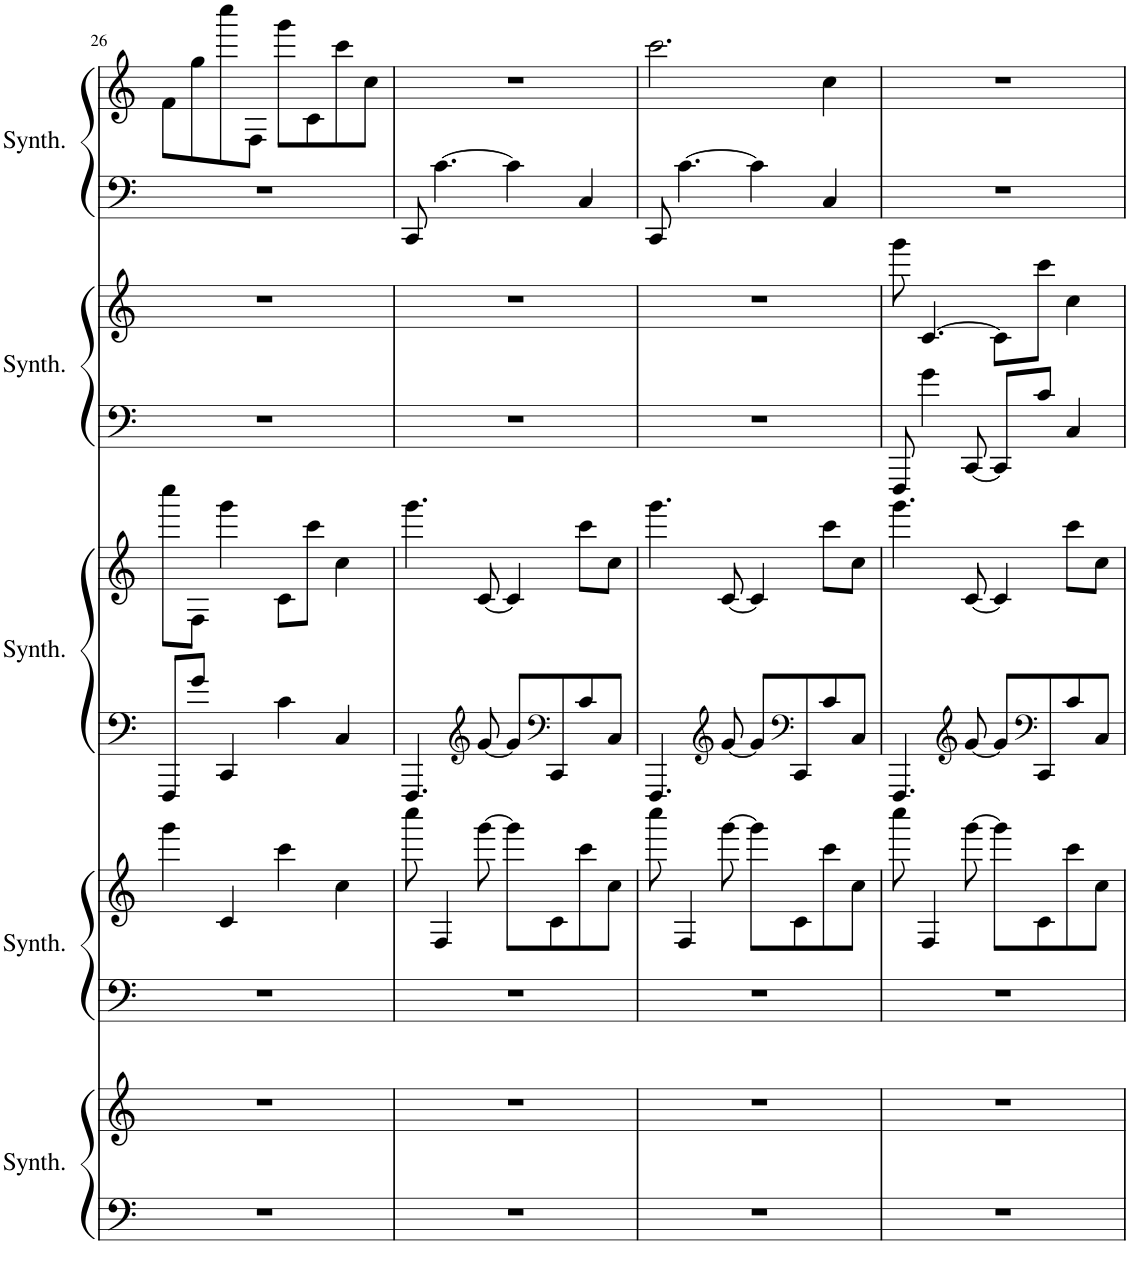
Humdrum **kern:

**kern	**kern	**kern	**kern	**kern	**kern	**kern	**kern	**kern	**kern
*part5	*part5	*part4	*part4	*part3	*part3	*part2	*part2	*part1	*part1
*staff10	*staff9	*staff8	*staff7	*staff6	*staff5	*staff4	*staff3	*staff2	*staff1
*I"Pad Synthesizer, Warm Pad	*	*I"Pad Synthesizer, Warm Pad	*	*I"Pad Synthesizer, Warm Pad	*	*I"Pad Synthesizer, Warm Pad	*	*I"Pad Synthesizer, Warm Pad	*
*I'Synth.	*	*I'Synth.	*	*I'Synth.	*	*I'Synth.	*	*I'Synth.	*
!!LO:PB:g=z
*clefF4	*clefG2	*clefF4	*clefG2	*clefF4	*clefG2	*clefF4	*clefG2	*clefF4	*clefG2
*k[]	*k[]	*k[]	*k[]	*k[]	*k[]	*k[]	*k[]	*k[]	*k[]
*M4/4	*M4/4	*M4/4	*M4/4	*M4/4	*M4/4	*M4/4	*M4/4	*M4/4	*M4/4
=26	=26	=26	=26	=26	=26	=26	=26	=26	=26
1r	1r	1r	4ggg\	8FFF/L	8cccc\L	1r	1r	1r	8f\L
.	.	.	.	8g/J	8F\J	.	.	.	8gg\
.	.	.	4c/	4CC/	4ggg\	.	.	.	8cccc\
.	.	.	.	.	.	.	.	.	8F\J
.	.	.	4ccc\	4c\	8c\L	.	.	.	8ggg\L
.	.	.	.	.	8ccc\J	.	.	.	8c\
.	.	.	4cc\	4C/	4cc\	.	.	.	8ccc\
.	.	.	.	.	.	.	.	.	8cc\J
=27	=27	=27	=27	=27	=27	=27	=27	=27	=27
1r	1r	1r	8cccc\	4.FFF/	4.ggg\	1r	1r	8CC/	1r
.	.	.	4F/	.	.	.	.	[4.c\	.
*	*	*	*	*clefG2	*	*	*	*	*
.	.	.	[8ggg\	[8g/	[8c/	.	.	.	.
.	.	.	8ggg\L]	8g/L]	4c/]	.	.	4c\]	.
*	*	*	*	*clefF4	*	*	*	*	*
.	.	.	8c\	8CC/	.	.	.	.	.
.	.	.	8ccc\	8c/	8ccc\L	.	.	4C/	.
.	.	.	8cc\J	8C/J	8cc\J	.	.	.	.
=28	=28	=28	=28	=28	=28	=28	=28	=28	=28
1r	1r	1r	8cccc\	4.FFF/	4.ggg\	1r	1r	8CC/	2.ccc\
.	.	.	4F/	.	.	.	.	[4.c\	.
*	*	*	*	*clefG2	*	*	*	*	*
.	.	.	[8ggg\	[8g/	[8c/	.	.	.	.
.	.	.	8ggg\L]	8g/L]	4c/]	.	.	4c\]	.
*	*	*	*	*clefF4	*	*	*	*	*
.	.	.	8c\	8CC/	.	.	.	.	.
.	.	.	8ccc\	8c/	8ccc\L	.	.	4C/	4cc\
.	.	.	8cc\J	8C/J	8cc\J	.	.	.	.
=29	=29	=29	=29	=29	=29	=29	=29	=29	=29
1r	1r	1r	8cccc\	4.FFF/	4.ggg\	8FFF/	8ggg\	1r	1r
.	.	.	4F/	.	.	4g\	[4.c/	.	.
*	*	*	*	*clefG2	*	*	*	*	*
.	.	.	[8ggg\	[8g/	[8c/	[8CC/	.	.	.
.	.	.	8ggg\L]	8g/L]	4c/]	8CC/L]	8c\L]	.	.
*	*	*	*	*clefF4	*	*	*	*	*
.	.	.	8c\	8CC/	.	8c/J	8ccc\J	.	.
.	.	.	8ccc\	8c/	8ccc\L	4C/	4cc\	.	.
.	.	.	8cc\J	8C/J	8cc\J	.	.	.	.
=	=	=	=	=	=	=	=	=	=
*-	*-	*-	*-	*-	*-	*-	*-	*-	*-
